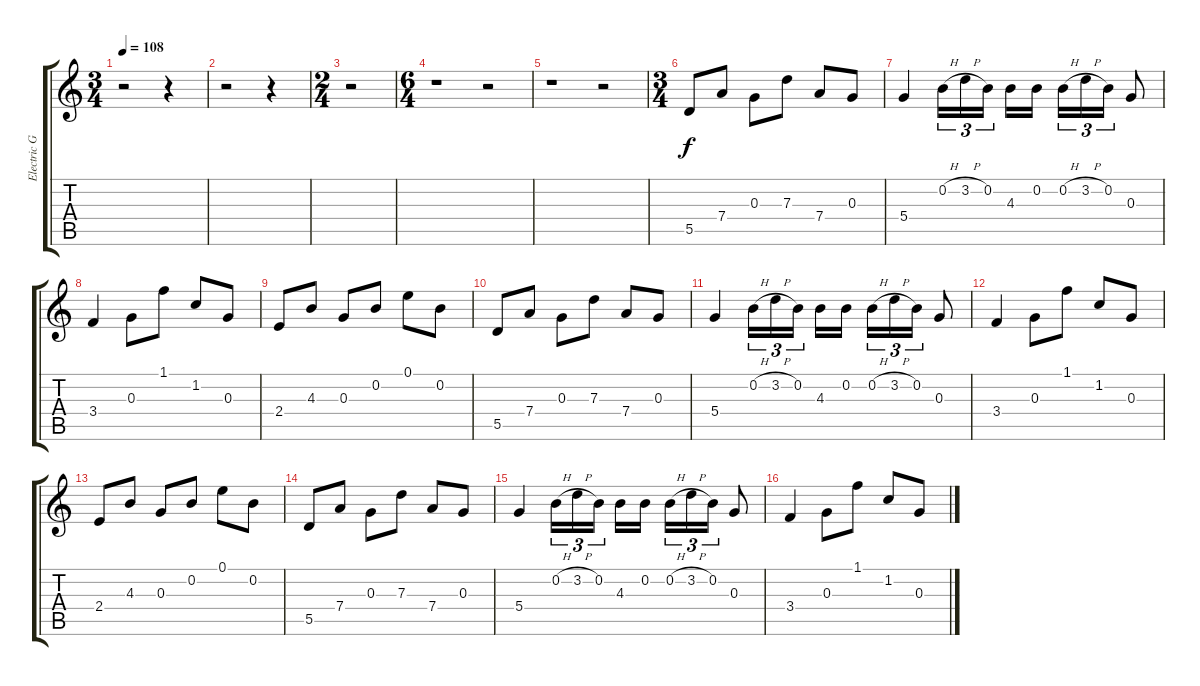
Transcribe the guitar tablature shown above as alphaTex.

\track ("Electric Guitar (Riff A)" "Electric G") {instrument electricguitarclean}
\staff {score tabs}
\tuning (E4 B3 G3 D3 A2 E2) {hide}
\ts (3 4)
\tempo 108
\clef g2
\ks c
r.2{dy f} r.4 |
r.2 r.4 |
\ts (2 4)
r.2 |
\ts (6 4)
r.1 r.2 |
r.1 r.2 |
\ts (3 4)
5.5.8 7.4.8 0.3.8 7.3.8 7.4.8 0.3.8 |
5.4.4 0.2{h}.16{tu (3 2)} 3.2{h}.16{tu (3 2)} 0.2.16{tu (3 2)} 4.3.16 0.2.16 0.2{h}.16{tu (3 2)} 3.2{h}.16{tu (3 2)} 0.2.16{tu (3 2)} 0.3.8 |
3.4.4 0.3.8 1.1.8 1.2.8 0.3.8 |
2.4.8 4.3.8 0.3.8 0.2.8 0.1.8 0.2.8 |
5.5.8 7.4.8 0.3.8 7.3.8 7.4.8 0.3.8 |
5.4.4 0.2{h}.16{tu (3 2)} 3.2{h}.16{tu (3 2)} 0.2.16{tu (3 2)} 4.3.16 0.2.16 0.2{h}.16{tu (3 2)} 3.2{h}.16{tu (3 2)} 0.2.16{tu (3 2)} 0.3.8 |
3.4.4 0.3.8 1.1.8 1.2.8 0.3.8 |
2.4.8 4.3.8 0.3.8 0.2.8 0.1.8 0.2.8 |
5.5.8 7.4.8 0.3.8 7.3.8 7.4.8 0.3.8 |
5.4.4 0.2{h}.16{tu (3 2)} 3.2{h}.16{tu (3 2)} 0.2.16{tu (3 2)} 4.3.16 0.2.16 0.2{h}.16{tu (3 2)} 3.2{h}.16{tu (3 2)} 0.2.16{tu (3 2)} 0.3.8 |
3.4.4 0.3.8 1.1.8 1.2.8 0.3.8
